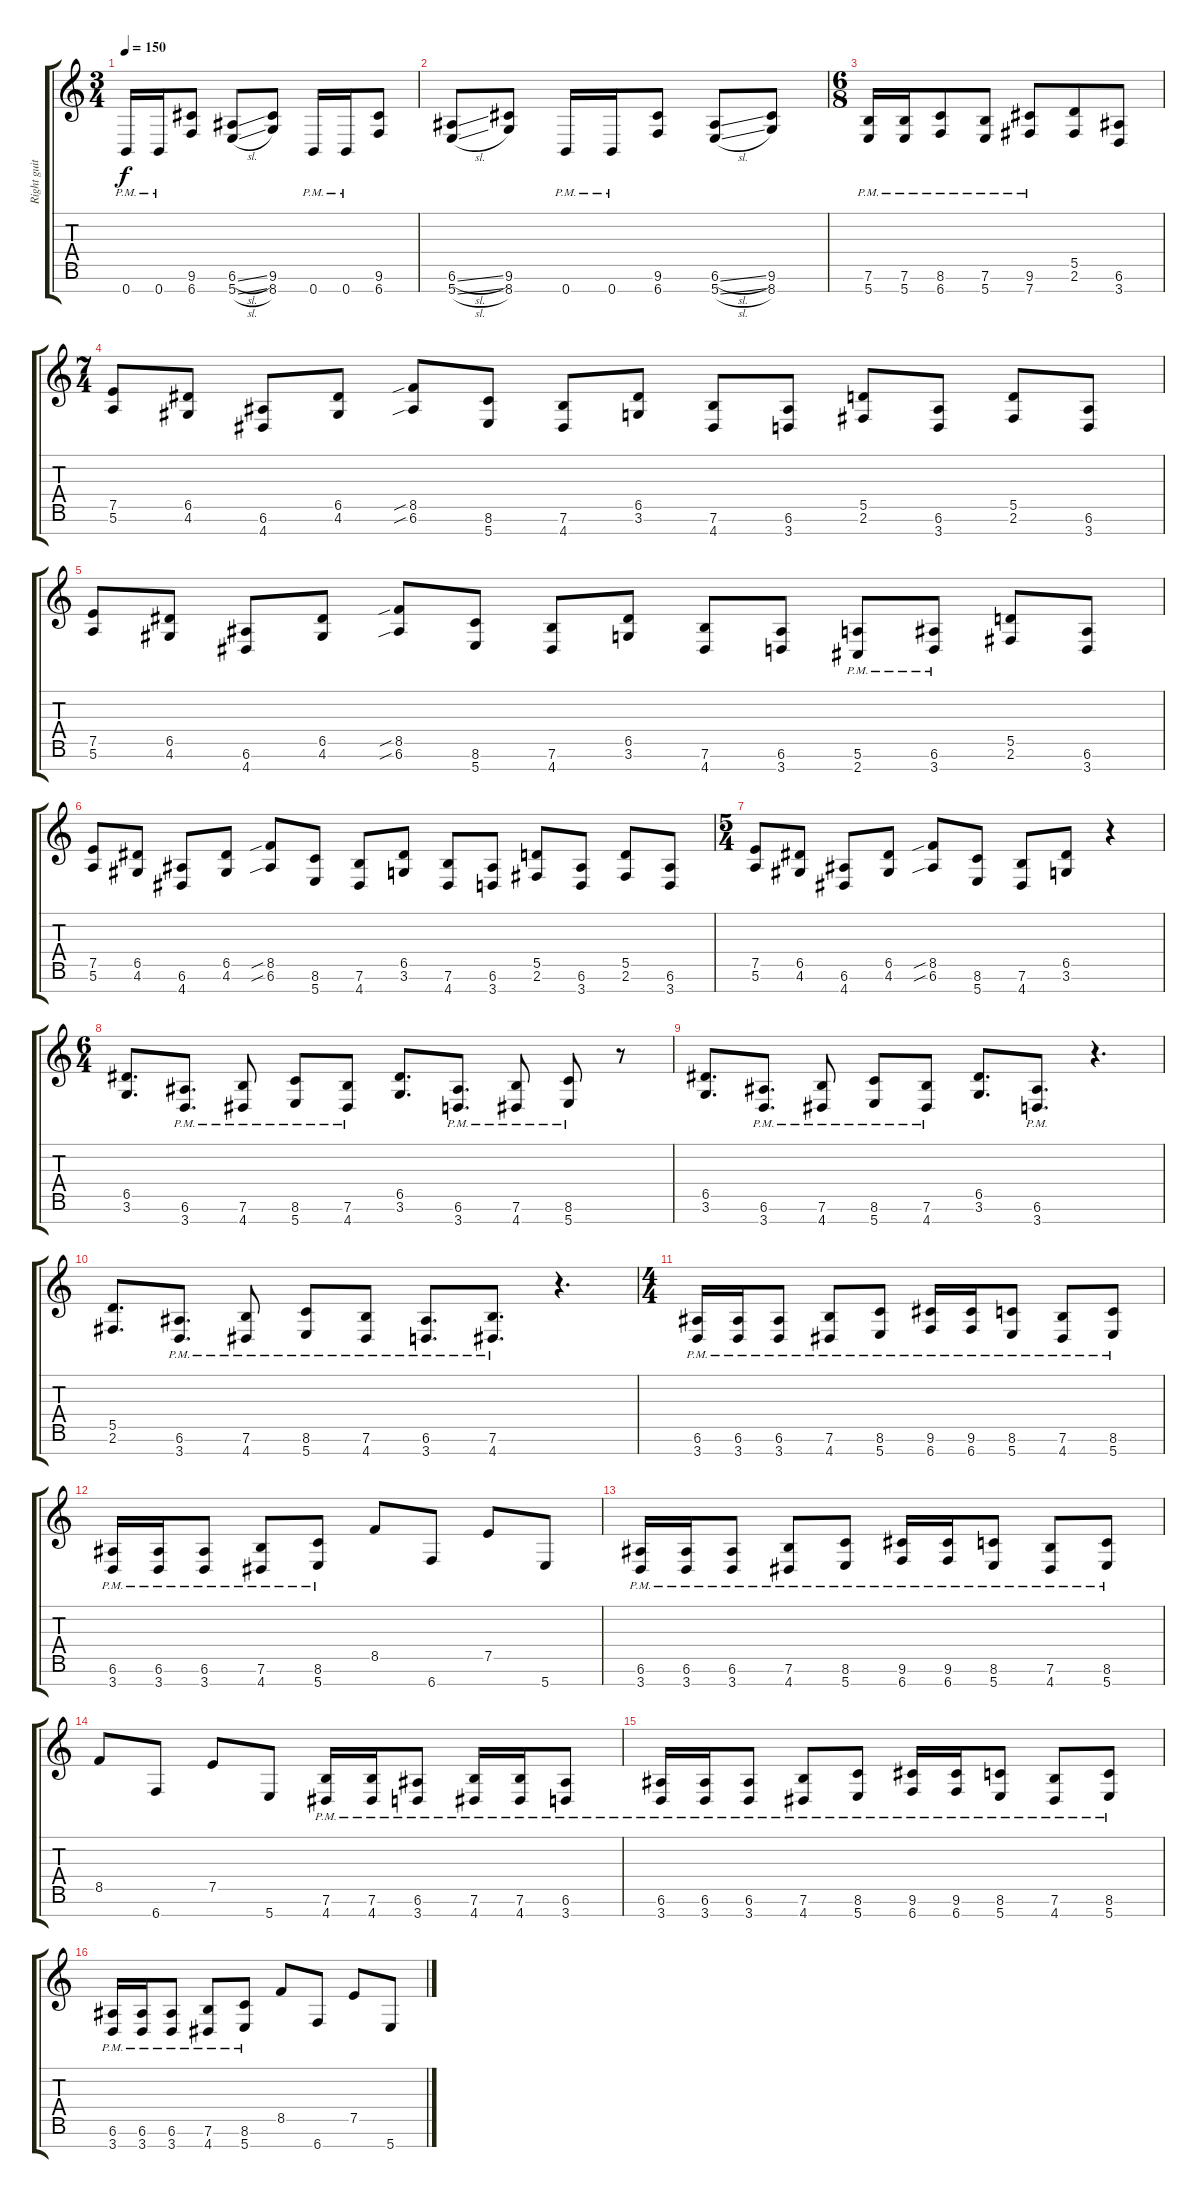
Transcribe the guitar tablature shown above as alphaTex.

\track ("Right guitar" "Right guit") {instrument distortionguitar}
\staff {score tabs}
\tuning (E4 B3 G3 D3 A2 E2 B1) {hide}
\ts (3 4)
\tempo 150
\clef g2
\ks c
0.7{pm}.16{dy f} 0.7{pm}.16 (9.6 6.7).8 (6.6{sl} 5.7{sl}).8 (9.6 8.7).8 0.7{pm}.16 0.7{pm}.16 (9.6 6.7).8 |
(6.6{sl} 5.7{sl}).8 (9.6 8.7).8 0.7{pm}.16 0.7{pm}.16 (9.6 6.7).8 (6.6{sl} 5.7{sl}).8 (9.6 8.7).8 |
\ts (6 8)
(7.6{pm} 5.7{pm}).16 (7.6 5.7{pm}).16 (8.6{pm} 6.7{pm}).8 (7.6{pm} 5.7{pm}).8 (9.6{pm} 7.7{pm}).8 (5.5 2.6).8 (6.6 3.7).8 |
\ts (7 4)
(7.5 5.6).8 (6.5 4.6).8 (6.6 4.7).8 (6.5 4.6).8 (8.5{sib} 6.6{sib}).8 (8.6 5.7).8 (7.6 4.7).8 (6.5 3.6).8 (7.6 4.7).8 (6.6 3.7).8 (5.5 2.6).8 (6.6 3.7).8 (5.5 2.6).8 (6.6 3.7).8 |
(7.5 5.6).8 (6.5 4.6).8 (6.6 4.7).8 (6.5 4.6).8 (8.5{sib} 6.6{sib}).8 (8.6 5.7).8 (7.6 4.7).8 (6.5 3.6).8 (7.6 4.7).8 (6.6 3.7).8 (5.6{pm} 2.7{pm}).8 (6.6{pm} 3.7{pm}).8 (5.5 2.6).8 (6.6 3.7).8 |
(7.5 5.6).8 (6.5 4.6).8 (6.6 4.7).8 (6.5 4.6).8 (8.5{sib} 6.6{sib}).8 (8.6 5.7).8 (7.6 4.7).8 (6.5 3.6).8 (7.6 4.7).8 (6.6 3.7).8 (5.5 2.6).8 (6.6 3.7).8 (5.5 2.6).8 (6.6 3.7).8 |
\ts (5 4)
(7.5 5.6).8 (6.5 4.6).8 (6.6 4.7).8 (6.5 4.6).8 (8.5{sib} 6.6{sib}).8 (8.6 5.7).8 (7.6 4.7).8 (6.5 3.6).8 r.4 |
\ts (6 4)
(6.5 3.6).8{d} (6.6{pm} 3.7{pm}).8{d} (7.6{pm} 4.7{pm}).8 (8.6{pm} 5.7{pm}).8 (7.6{pm} 4.7{pm}).8 (6.5 3.6).8{d} (6.6{pm} 3.7{pm}).8{d} (7.6{pm} 4.7{pm}).8 (8.6{pm} 5.7{pm}).8 r.8 |
(6.5 3.6).8{d} (6.6{pm} 3.7{pm}).8{d} (7.6{pm} 4.7{pm}).8 (8.6{pm} 5.7{pm}).8 (7.6{pm} 4.7{pm}).8 (6.5 3.6).8{d} (6.6{pm} 3.7{pm}).8{d} r.4{d} |
(5.5 2.6).8{d} (6.6{pm} 3.7{pm}).8{d} (7.6{pm} 4.7{pm}).8 (8.6{pm} 5.7{pm}).8 (7.6{pm} 4.7{pm}).8 (6.6 3.7{pm}).8{d} (7.6{pm} 4.7{pm}).8{d} r.4{d} |
\ts (4 4)
(6.6{pm} 3.7{pm}).16 (6.6{pm} 3.7{pm}).16 (6.6{pm} 3.7{pm}).8 (7.6{pm} 4.7{pm}).8 (8.6{pm} 5.7{pm}).8 (9.6{pm} 6.7{pm}).16 (9.6{pm} 6.7{pm}).16 (8.6{pm} 5.7{pm}).8 (7.6{pm} 4.7{pm}).8 (8.6{pm} 5.7{pm}).8 |
(6.6{pm} 3.7{pm}).16 (6.6{pm} 3.7{pm}).16 (6.6{pm} 3.7{pm}).8 (7.6{pm} 4.7{pm}).8 (8.6{pm} 5.7{pm}).8 8.5.8 6.7.8 7.5.8 5.7.8 |
(6.6{pm} 3.7{pm}).16 (6.6{pm} 3.7{pm}).16 (6.6{pm} 3.7{pm}).8 (7.6{pm} 4.7{pm}).8 (8.6{pm} 5.7{pm}).8 (9.6{pm} 6.7{pm}).16 (9.6{pm} 6.7{pm}).16 (8.6{pm} 5.7{pm}).8 (7.6{pm} 4.7{pm}).8 (8.6{pm} 5.7{pm}).8 |
8.5.8 6.7.8 7.5.8 5.7.8 (7.6{pm} 4.7{pm}).16 (7.6{pm} 4.7{pm}).16 (6.6{pm} 3.7{pm}).8 (7.6{pm} 4.7{pm}).16 (7.6{pm} 4.7{pm}).16 (6.6{pm} 3.7{pm}).8 |
(6.6{pm} 3.7{pm}).16 (6.6{pm} 3.7{pm}).16 (6.6{pm} 3.7{pm}).8 (7.6{pm} 4.7{pm}).8 (8.6{pm} 5.7{pm}).8 (9.6{pm} 6.7{pm}).16 (9.6{pm} 6.7{pm}).16 (8.6{pm} 5.7{pm}).8 (7.6{pm} 4.7{pm}).8 (8.6{pm} 5.7{pm}).8 |
(6.6{pm} 3.7{pm}).16 (6.6{pm} 3.7{pm}).16 (6.6{pm} 3.7{pm}).8 (7.6{pm} 4.7{pm}).8 (8.6{pm} 5.7{pm}).8 8.5.8 6.7.8 7.5.8 5.7.8
